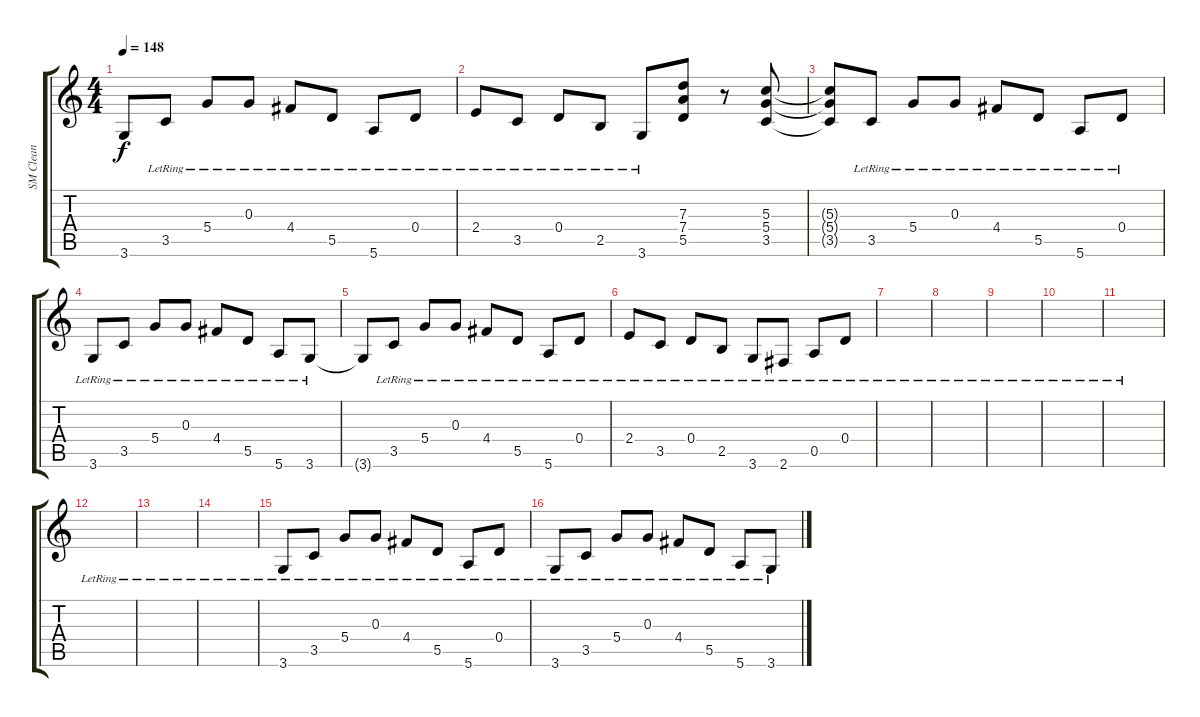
\track ("SM Clean" "SM Clean") {instrument electricguitarclean}
\staff {score tabs}
\tuning (E4 B3 G3 D3 A2 E2) {hide}
\ts (4 4)
\tempo 148
\clef g2
\ks c
3.6{t}.8{dy f} 3.5{lr}.8 5.4{lr}.8 0.3{lr}.8 4.4{lr}.8 5.5{lr}.8 5.6{lr}.8 0.4{lr}.8 |
2.4{lr}.8 3.5{lr}.8 0.4{lr}.8 2.5{lr}.8 3.6{lr}.8 (7.3 7.4 5.5).8 r.8 (5.3 5.4 3.5).8 |
(5.3{t} 5.4{t} 3.5{t}).8 3.5{lr}.8 5.4{lr}.8 0.3{lr}.8 4.4{lr}.8 5.5{lr}.8 5.6{lr}.8 0.4{lr}.8 |
3.6{lr}.8 3.5{lr}.8 5.4{lr}.8 0.3{lr}.8 4.4{lr}.8 5.5{lr}.8 5.6{lr}.8 3.6{lr}.8 |
3.6{t}.8 3.5{lr}.8 5.4{lr}.8 0.3{lr}.8 4.4{lr}.8 5.5{lr}.8 5.6{lr}.8 0.4{lr}.8 |
2.4{lr}.8 3.5{lr}.8 0.4{lr}.8 2.5{lr}.8 3.6{lr}.8 2.6{lr}.8 0.5{lr}.8 0.4{lr}.8 |
|
|
|
|
|
|
|
|
3.6{lr}.8 3.5{lr}.8 5.4{lr}.8 0.3{lr}.8 4.4{lr}.8 5.5{lr}.8 5.6{lr}.8 0.4{lr}.8 |
3.6{lr}.8 3.5{lr}.8 5.4{lr}.8 0.3{lr}.8 4.4{lr}.8 5.5{lr}.8 5.6{lr}.8 3.6{lr}.8
